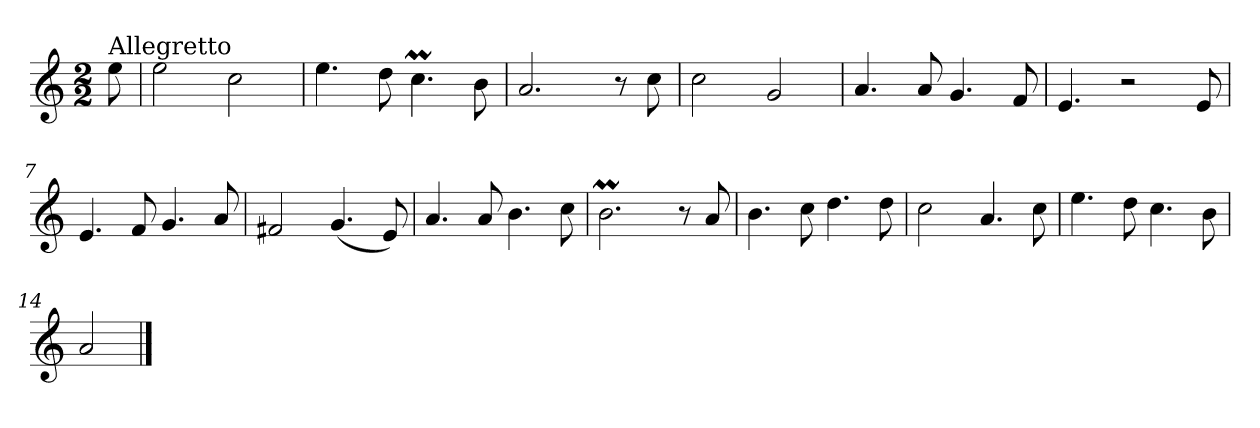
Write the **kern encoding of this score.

**kern
*part1
*staff1
*clefG2
*k[]
*C:
*M2/2
=
!LO:TX:a:t=Allegretto
8ee\
=1
2ee\
2cc\
=2
4.ee\
8dd\
4.ccM\
8b\
=3
2.a/
8r
8cc\
=4
2cc\
2g/
=5
4.a/
8a/
4.g/
8f/
=6
4.e/
2r
8e/
!!LO:LB:g=z
=7
4.e/
8f/
4.g/
8a/
=8
2f#X/
(<4.g/
8e/)
=9
4.a/
8a/
4.b\
8cc\
=10
2.bm\
8r
8a/
=11
4.b\
8cc\
4.dd\
8dd\
=12
2cc\
4.a/
8cc\
!!LO:LB:g=z
=13
4.ee\
8dd\
4.cc\
8b\
=14
2a/
==
*-
